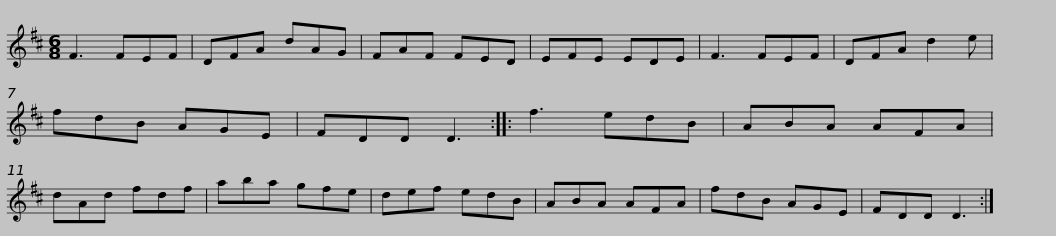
X:1
L:1/8
M:6/8
I:linebreak $
K:D
V:1 treble
V:1
 F3 FEF | DFA dAG | FAF FED | EFE EDE | F3 FEF | %5
 DFA d2 e | fdB AGE | FDD D3 ::$ f3 edB | ABA AFA | %10
 dAd fdf | aba gfe | def edB | ABA AFA | fdB AGE |$ %15
 FDD D3 :| %16
